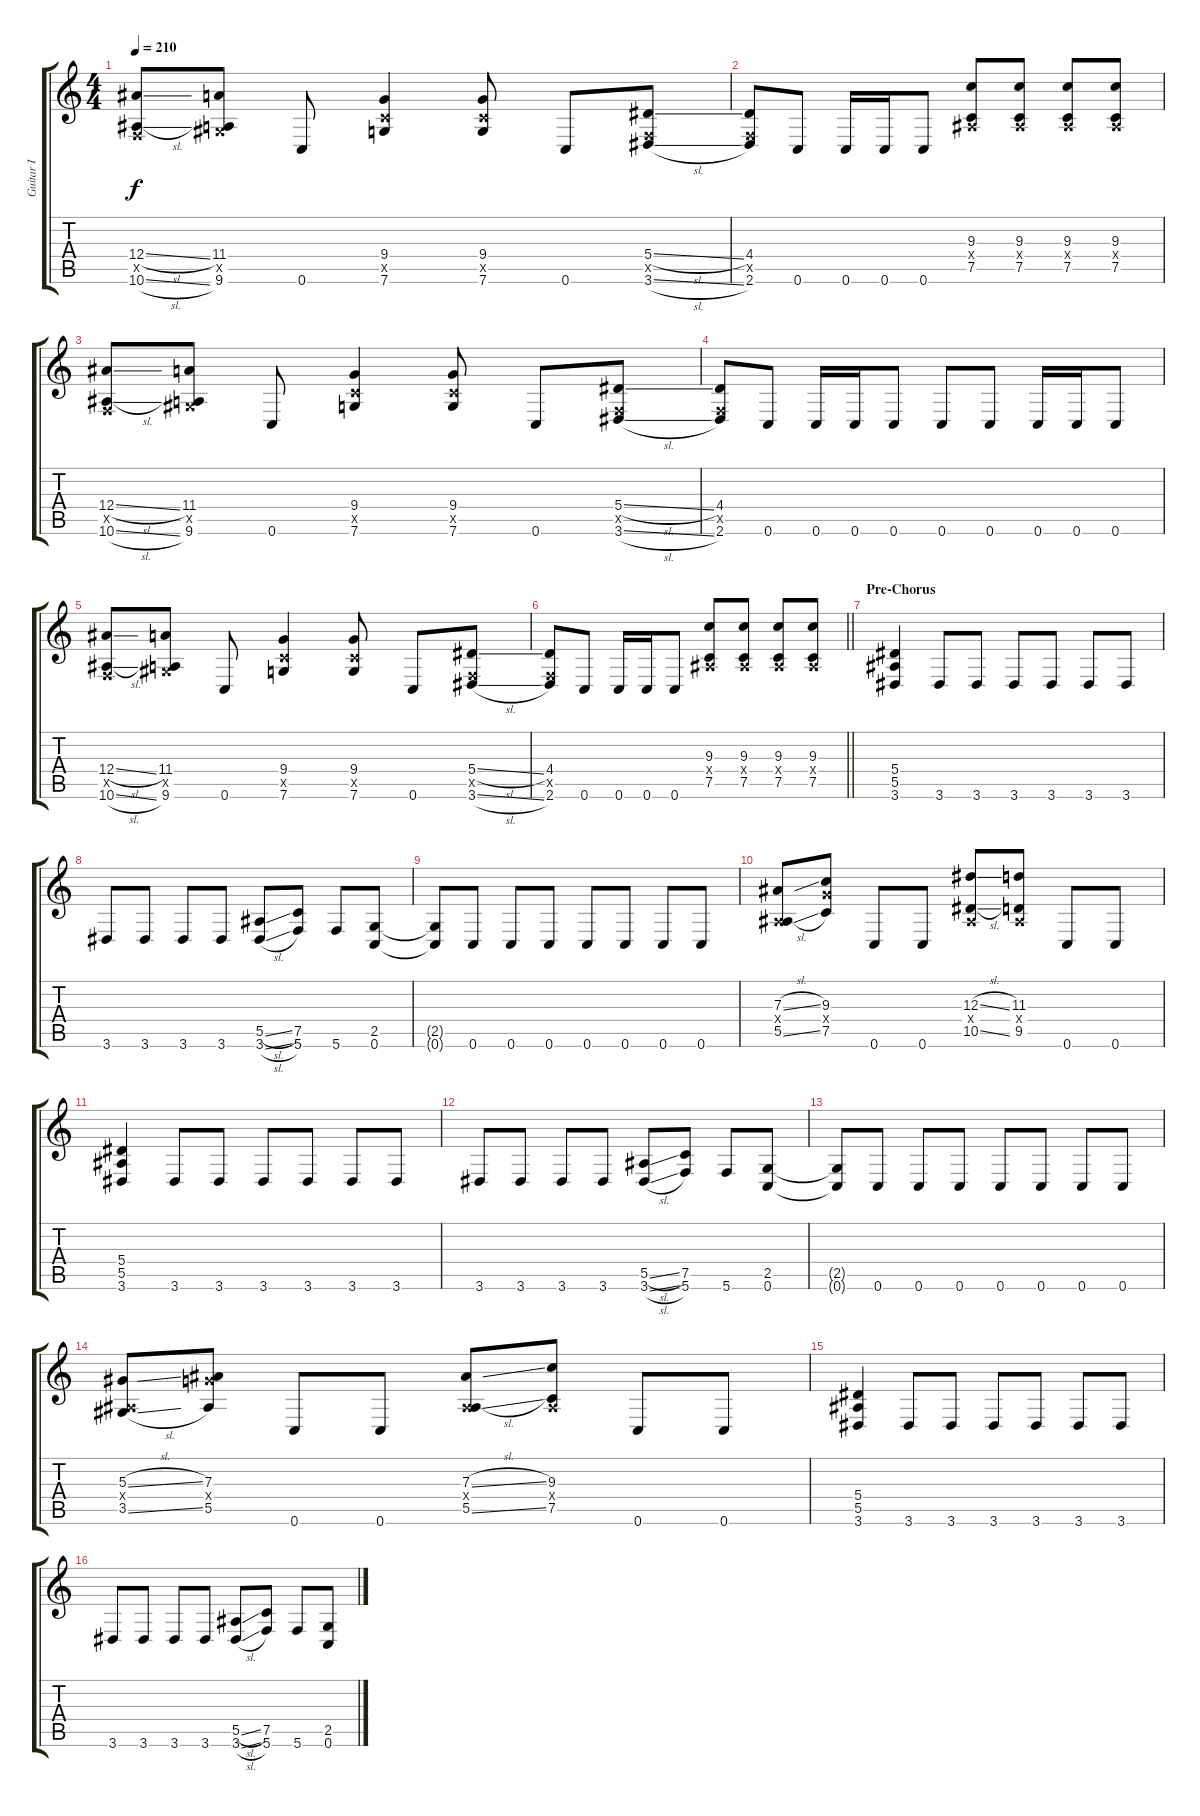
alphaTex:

\track ("Guitar I" "Guitar I") {instrument distortionguitar}
\staff {score tabs}
\tuning (C4 G3 Eb3 Bb2 F2 C2) {hide}
\ts (4 4)
\tempo 210
\clef g2
\ks c
(12.4{sl} 0.5{x} 10.6{sl}).8{dy f} (11.4 3.5{x} 9.6).8 0.6.8 (9.4 7.5{x} 7.6).4 (9.4 7.5{x} 7.6).8 0.6.8 (5.4{sl} 0.5{x} 3.6{sl}).8 |
(4.4 0.5{x} 2.6).8 0.6.8 0.6.16 0.6.16 0.6.8 (9.3 0.4{x} 7.5).8 (9.3 0.4{x} 7.5).8 (9.3 0.4{x} 7.5).8 (9.3 0.4{x} 7.5).8 |
(12.4{sl} 0.5{x} 10.6{sl}).8 (11.4 3.5{x} 9.6).8 0.6.8 (9.4 7.5{x} 7.6).4 (9.4 7.5{x} 7.6).8 0.6.8 (5.4{sl} 0.5{x} 3.6{sl}).8 |
(4.4 0.5{x} 2.6).8 0.6.8 0.6.16 0.6.16 0.6.8 0.6.8 0.6.8 0.6.16 0.6.16 0.6.8 |
(12.4{sl} 0.5{x} 10.6{sl}).8 (11.4 3.5{x} 9.6).8 0.6.8 (9.4 7.5{x} 7.6).4 (9.4 7.5{x} 7.6).8 0.6.8 (5.4{sl} 0.5{x} 3.6{sl}).8 |
\barLineRight lightlight
(4.4 0.5{x} 2.6).8 0.6.8 0.6.16 0.6.16 0.6.8 (9.3 0.4{x} 7.5).8 (9.3 0.4{x} 7.5).8 (9.3 0.4{x} 7.5).8 (9.3 0.4{x} 7.5).8 |
\section ("" "Pre-Chorus")
(5.4 5.5 3.6).4 3.6.8 3.6.8 3.6.8 3.6.8 3.6.8 3.6.8 |
3.6.8 3.6.8 3.6.8 3.6.8 (5.5{sl} 3.6{sl}).8 (7.5 5.6).8 5.6.8 (2.5 0.6).8 |
(2.5{t} 0.6{t}).8 0.6.8 0.6.8 0.6.8 0.6.8 0.6.8 0.6.8 0.6.8 |
(7.3{sl} 0.4{x} 5.5{sl}).8 (9.3 9.4{x} 7.5).8 0.6.8 0.6.8 (12.3{sl} 0.4{x} 10.5{sl}).8 (11.3 0.4{x} 9.5).8 0.6.8 0.6.8 |
(5.4 5.5 3.6).4 3.6.8 3.6.8 3.6.8 3.6.8 3.6.8 3.6.8 |
3.6.8 3.6.8 3.6.8 3.6.8 (5.5{sl} 3.6{sl}).8 (7.5 5.6).8 5.6.8 (2.5 0.6).8 |
(2.5{t} 0.6{t}).8 0.6.8 0.6.8 0.6.8 0.6.8 0.6.8 0.6.8 0.6.8 |
(5.3{sl} 0.4{x} 3.5{sl}).8 (7.3 9.4{x} 5.5).8 0.6.8 0.6.8 (7.3{sl} 0.4{x} 5.5{sl}).8 (9.3 0.4{x} 7.5).8 0.6.8 0.6.8 |
(5.4 5.5 3.6).4 3.6.8 3.6.8 3.6.8 3.6.8 3.6.8 3.6.8 |
3.6.8 3.6.8 3.6.8 3.6.8 (5.5{sl} 3.6{sl}).8 (7.5 5.6).8 5.6.8 (2.5 0.6).8
